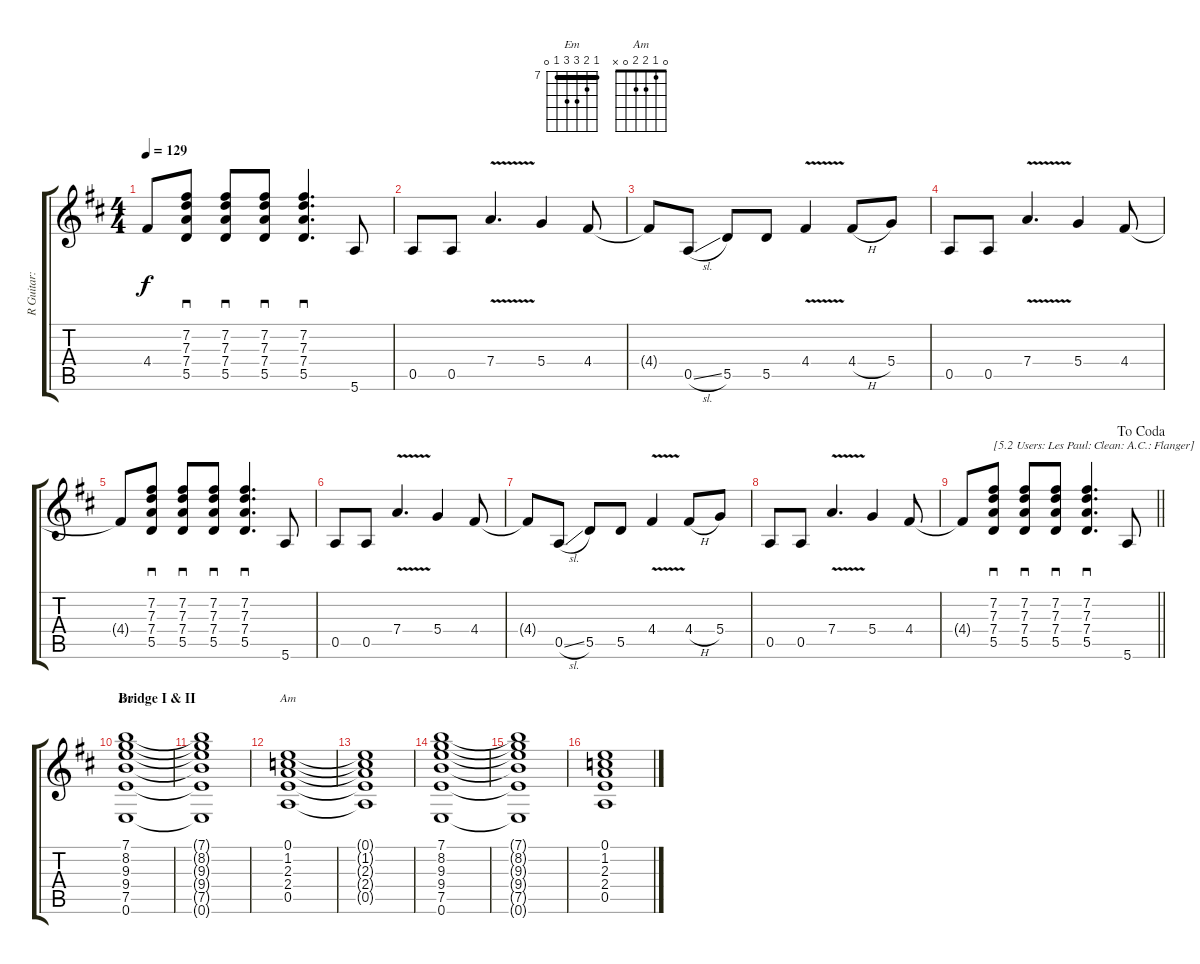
\track ("R Guitar: IommI" "R Guitar: ") {instrument distortionguitar}
\staff {score tabs}
\tuning (E4 B3 G3 D3 A2 E2) {hide}
\chord ("Em" 7 8 9 9 7 0) {firstfret 7 barre 7}
\chord ("Am" 0 1 2 2 0 x)
\ts (4 4)
\tempo 129
\clef g2
\ks d
4.4{t}.8{dy f} (7.2 7.3 7.4 5.5).8{sd} (7.2 7.3 7.4 5.5).8{sd} (7.2 7.3 7.4 5.5).8{sd} (7.2 7.3 7.4 5.5).4{d sd} 5.6.8 |
0.5.8 0.5.8 7.4{v}.4{d} 5.4.4 4.4.8 |
4.4{t}.8 0.5{sl}.8 5.5.8 5.5.8 4.4{v}.4 4.4{h}.8 5.4.8 |
0.5.8 0.5.8 7.4{v}.4{d} 5.4.4 4.4.8 |
4.4{t}.8 (7.2 7.3 7.4 5.5).8{sd} (7.2 7.3 7.4 5.5).8{sd} (7.2 7.3 7.4 5.5).8{sd} (7.2 7.3 7.4 5.5).4{d sd} 5.6.8 |
0.5.8 0.5.8 7.4{v}.4{d} 5.4.4 4.4.8 |
4.4{t}.8 0.5{sl}.8 5.5.8 5.5.8 4.4{v}.4 4.4{h}.8 5.4.8 |
0.5.8 0.5.8 7.4{v}.4{d} 5.4.4 4.4.8 |
\jump dacoda
\barLineRight lightlight
4.4{t}.8 (7.2 7.3 7.4 5.5).8{sd txt "[5.2 Users: Les Paul: Clean: A.C.: Flanger]"} (7.2 7.3 7.4 5.5).8{sd} (7.2 7.3 7.4 5.5).8{sd} (7.2 7.3 7.4 5.5).4{d sd} 5.6.8 |
\section ("" "Bridge I & II")
(7.1 8.2 9.3 9.4 7.5 0.6).1{ch "Em" instrument distortionguitar} |
(7.1{t} 8.2{t} 9.3{t} 9.4{t} 7.5{t} 0.6{t}).1 |
(0.1 1.2 2.3 2.4 0.5).1{ch "Am"} |
(0.1{t} 1.2{t} 2.3{t} 2.4{t} 0.5{t}).1 |
(7.1 8.2 9.3 9.4 7.5 0.6).1 |
(7.1{t} 8.2{t} 9.3{t} 9.4{t} 7.5{t} 0.6{t}).1 |
(0.1 1.2 2.3 2.4 0.5).1
